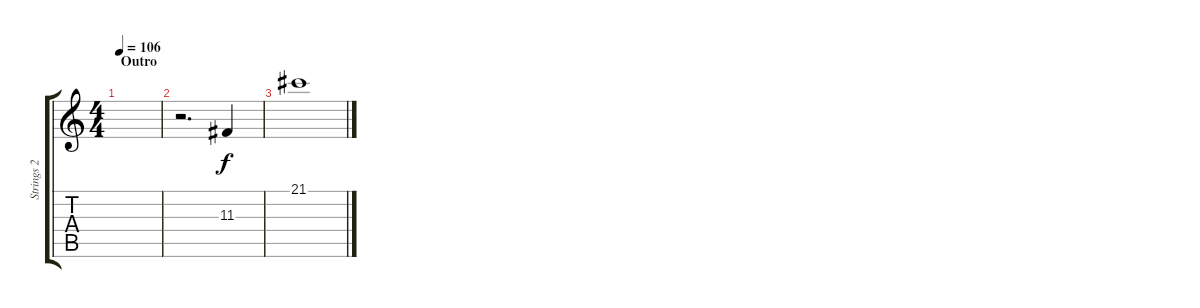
\track ("Strings 2" "Strings 2") {instrument synthstrings2}
\staff {score tabs}
\tuning (E4 B3 G3 D3 A2 E2) {hide}
\ts (4 4)
\section ("" "Outro")
\tempo 106
\clef g2
\ks c
|
r.2{d} 11.3.4 |
21.1.1
